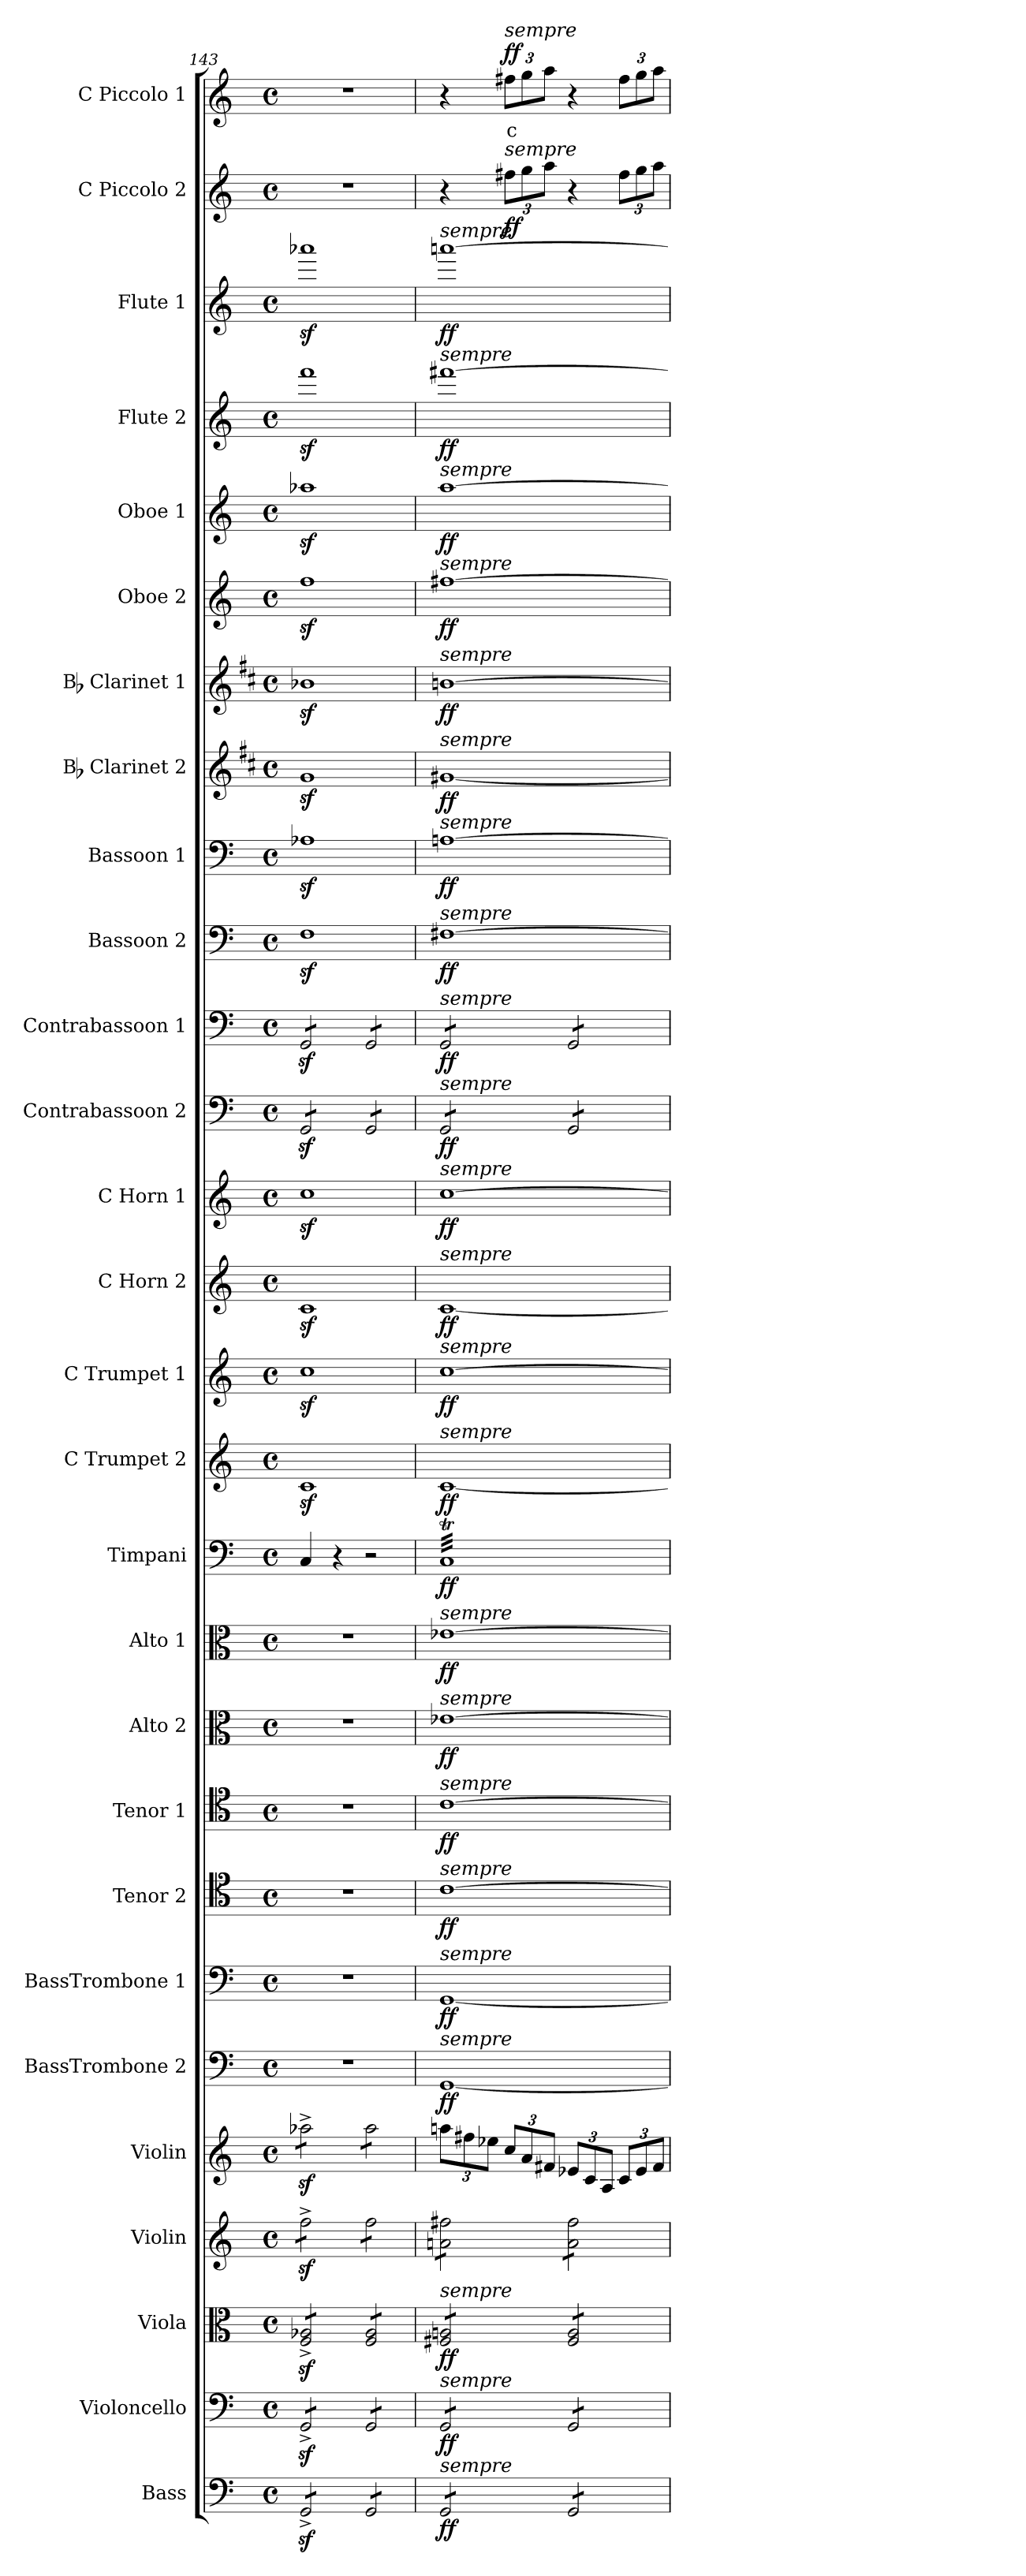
**kern	**dynam	**kern	**dynam	**kern	**dynam	**kern	**kern	**kern	**dynam	**kern	**dynam	**kern	**dynam	**kern	**dynam	**kern	**dynam	**kern	**dynam	**kern	**dynam	**kern	**dynam	**kern	**dynam	**kern	**dynam	**kern	**dynam	**kern	**dynam	**kern	**dynam	**kern	**dynam	**kern	**dynam	**kern	**dynam	**kern	**dynam	**kern	**dynam	**kern	**dynam	**kern	**dynam	**kern	**dynam	**kern	**dynam	**kern	**text	**dynam
*part28	*part28	*part27	*part27	*part26	*part26	*part25	*part24	*part23	*part23	*part22	*part22	*part21	*part21	*part20	*part20	*part19	*part19	*part18	*part18	*part17	*part17	*part16	*part16	*part15	*part15	*part14	*part14	*part13	*part13	*part12	*part12	*part11	*part11	*part10	*part10	*part9	*part9	*part8	*part8	*part7	*part7	*part6	*part6	*part5	*part5	*part4	*part4	*part3	*part3	*part2	*part2	*part1	*part1	*part1
*staff28	*staff28	*staff27	*staff27	*staff26	*staff26	*staff25	*staff24	*staff23	*staff23	*staff22	*staff22	*staff21	*staff21	*staff20	*staff20	*staff19	*staff19	*staff18	*staff18	*staff17	*staff17	*staff16	*staff16	*staff15	*staff15	*staff14	*staff14	*staff13	*staff13	*staff12	*staff12	*staff11	*staff11	*staff10	*staff10	*staff9	*staff9	*staff8	*staff8	*staff7	*staff7	*staff6	*staff6	*staff5	*staff5	*staff4	*staff4	*staff3	*staff3	*staff2	*staff2	*staff1	*staff1	*staff1
*I"Bass	*	*I"Violoncello	*	*I"Viola	*	*I"Violin	*I"Violin	*I"BassTrombone 2	*	*I"BassTrombone 1	*	*I"Tenor 2	*	*I"Tenor 1	*	*I"Alto 2	*	*I"Alto 1	*	*I"Timpani	*	*I"C Trumpet 2	*	*I"C Trumpet 1	*	*I"C Horn 2	*	*I"C Horn 1	*	*I"Contrabassoon 2	*	*I"Contrabassoon 1	*	*I"Bassoon 2	*	*I"Bassoon 1	*	*I"Bb Clarinet 2	*	*I"Bb Clarinet 1	*	*I"Oboe 2	*	*I"Oboe 1	*	*I"Flute 2	*	*I"Flute 1	*	*I"C Piccolo 2	*	*I"C Piccolo 1	*	*
*I'B	*	*I'Vc	*	*I'Vla	*	*I'Vln	*I'Vln	*I'BTrb 2	*	*I'BTrb 1	*	*I'T 2	*	*I'T 1	*	*I'A 2	*	*I'A 1	*	*I'Timp	*	*I'Tpt 2	*	*I'Tpt 1	*	*I'Hn 2	*	*I'Hn 1	*	*I'C Bsn 2	*	*I'C Bsn 1	*	*I'Bsn 2	*	*I'Bsn 1	*	*I'Cl 2	*	*I'Cl 1	*	*I'Ob 2	*	*I'Ob 1	*	*I'Fl 2	*	*I'Fl 1	*	*I'Picc 2	*	*I'Picc 1	*	*
*clefF4	*	*clefF4	*	*clefC3	*	*clefG2	*clefG2	*clefF4	*	*clefF4	*	*clefC4	*	*clefC4	*	*clefC3	*	*clefC3	*	*clefF4	*	*clefG2	*	*clefG2	*	*clefG2	*	*clefG2	*	*clefF4	*	*clefF4	*	*clefF4	*	*clefF4	*	*clefG2	*	*clefG2	*	*clefG2	*	*clefG2	*	*clefG2	*	*clefG2	*	*clefG2	*	*clefG2	*	*
*ITrd7c12	*	*	*	*	*	*	*	*	*	*	*	*	*	*	*	*	*	*	*	*	*	*	*	*	*	*ITrd7c12	*	*ITrd7c12	*	*ITrd7c12	*	*ITrd7c12	*	*	*	*	*	*ITrd1c2	*	*ITrd1c2	*	*	*	*	*	*	*	*	*	*ITrd-7c-12	*	*ITrd-7c-12	*	*
*k[]	*	*k[]	*	*k[]	*	*k[]	*k[]	*k[]	*	*k[]	*	*k[]	*	*k[]	*	*k[]	*	*k[]	*	*k[]	*	*k[]	*	*k[]	*	*k[]	*	*k[]	*	*k[]	*	*k[]	*	*k[]	*	*k[]	*	*k[]	*	*k[]	*	*k[]	*	*k[]	*	*k[]	*	*k[]	*	*k[]	*	*k[]	*	*
*M4/4	*	*M4/4	*	*M4/4	*	*M4/4	*M4/4	*M4/4	*	*M4/4	*	*M4/4	*	*M4/4	*	*M4/4	*	*M4/4	*	*M4/4	*	*M4/4	*	*M4/4	*	*M4/4	*	*M4/4	*	*M4/4	*	*M4/4	*	*M4/4	*	*M4/4	*	*M4/4	*	*M4/4	*	*M4/4	*	*M4/4	*	*M4/4	*	*M4/4	*	*M4/4	*	*M4/4	*	*
*met(c)	*	*met(c)	*	*met(c)	*	*met(c)	*met(c)	*met(c)	*	*met(c)	*	*met(c)	*	*met(c)	*	*met(c)	*	*met(c)	*	*met(c)	*	*met(c)	*	*met(c)	*	*met(c)	*	*met(c)	*	*met(c)	*	*met(c)	*	*met(c)	*	*met(c)	*	*met(c)	*	*met(c)	*	*met(c)	*	*met(c)	*	*met(c)	*	*met(c)	*	*met(c)	*	*met(c)	*	*
=143	=143	=143	=143	=143	=143	=143	=143	=143	=143	=143	=143	=143	=143	=143	=143	=143	=143	=143	=143	=143	=143	=143	=143	=143	=143	=143	=143	=143	=143	=143	=143	=143	=143	=143	=143	=143	=143	=143	=143	=143	=143	=143	=143	=143	=143	=143	=143	=143	=143	=143	=143	=143	=143	=143
*tremolo	*	*	*	*	*	*	*	*	*	*	*	*	*	*	*	*	*	*	*	*	*	*	*	*	*	*	*	*	*	*	*	*	*	*	*	*	*	*	*	*	*	*	*	*	*	*	*	*	*	*	*	*	*	*
*	*	*tremolo	*	*	*	*	*	*	*	*	*	*	*	*	*	*	*	*	*	*	*	*	*	*	*	*	*	*	*	*	*	*	*	*	*	*	*	*	*	*	*	*	*	*	*	*	*	*	*	*	*	*	*	*
*	*	*	*	*tremolo	*	*	*	*	*	*	*	*	*	*	*	*	*	*	*	*	*	*	*	*	*	*	*	*	*	*	*	*	*	*	*	*	*	*	*	*	*	*	*	*	*	*	*	*	*	*	*	*	*	*
*	*	*	*	*	*	*tremolo	*	*	*	*	*	*	*	*	*	*	*	*	*	*	*	*	*	*	*	*	*	*	*	*	*	*	*	*	*	*	*	*	*	*	*	*	*	*	*	*	*	*	*	*	*	*	*	*
*	*	*	*	*	*	*	*tremolo	*	*	*	*	*	*	*	*	*	*	*	*	*	*	*	*	*	*	*	*	*	*	*	*	*	*	*	*	*	*	*	*	*	*	*	*	*	*	*	*	*	*	*	*	*	*	*
*	*	*	*	*	*	*	*	*	*	*	*	*	*	*	*	*	*	*	*	*	*	*	*	*	*	*	*	*	*	*tremolo	*	*	*	*	*	*	*	*	*	*	*	*	*	*	*	*	*	*	*	*	*	*	*	*
*	*	*	*	*	*	*	*	*	*	*	*	*	*	*	*	*	*	*	*	*	*	*	*	*	*	*	*	*	*	*	*	*tremolo	*	*	*	*	*	*	*	*	*	*	*	*	*	*	*	*	*	*	*	*	*	*
12GGGz<^L	.	12GGz<^L	.	12F/z<^ 12A-X/z<^L	.	12ffz<^L	12aa-Xz<^L	1r	.	1r	.	1r	.	1r	.	1r	.	1r	.	4C	.	1cz<	.	1ccz<	.	1Cz<	.	1cz<	.	12GGGz<L	.	12GGGz<L	.	1Fz<	.	1A-Xz<	.	1fz<	.	1a-Xz<	.	1ffz<	.	1aa-Xz<	.	1fffz<	.	1aaa-Xz<	.	1r	.	1r	.	.
12GGGz<^	.	12GGz<^	.	12F/z<^ 12A-X/z<^	.	12ffz<^	12aa-Xz<^	.	.	.	.	.	.	.	.	.	.	.	.	.	.	.	.	.	.	.	.	.	.	12GGGz<	.	12GGGz<	.	.	.	.	.	.	.	.	.	.	.	.	.	.	.	.	.	.	.	.	.	.
12GGGz<^	.	12GGz<^	.	12F/z<^ 12A-X/z<^	.	12ffz<^	12aa-Xz<^	.	.	.	.	.	.	.	.	.	.	.	.	.	.	.	.	.	.	.	.	.	.	12GGGz<	.	12GGGz<	.	.	.	.	.	.	.	.	.	.	.	.	.	.	.	.	.	.	.	.	.	.
12GGGz<^	.	12GGz<^	.	12F/z<^ 12A-X/z<^	.	12ffz<^	12aa-Xz<^	.	.	.	.	.	.	.	.	.	.	.	.	4r	.	.	.	.	.	.	.	.	.	12GGGz<	.	12GGGz<	.	.	.	.	.	.	.	.	.	.	.	.	.	.	.	.	.	.	.	.	.	.
12GGGz<^	.	12GGz<^	.	12F/z<^ 12A-X/z<^	.	12ffz<^	12aa-Xz<^	.	.	.	.	.	.	.	.	.	.	.	.	.	.	.	.	.	.	.	.	.	.	12GGGz<	.	12GGGz<	.	.	.	.	.	.	.	.	.	.	.	.	.	.	.	.	.	.	.	.	.	.
12GGGz<^J	.	12GGz<^J	.	12F/z<^ 12A-X/z<^J	.	12ffz<^J	12aa-Xz<^J	.	.	.	.	.	.	.	.	.	.	.	.	.	.	.	.	.	.	.	.	.	.	12GGGz<J	.	12GGGz<J	.	.	.	.	.	.	.	.	.	.	.	.	.	.	.	.	.	.	.	.	.	.
12GGGL	.	12GGL	.	12F/ 12A-/L	.	12ffL	12aa-L	.	.	.	.	.	.	.	.	.	.	.	.	2r	.	.	.	.	.	.	.	.	.	12GGGL	.	12GGGL	.	.	.	.	.	.	.	.	.	.	.	.	.	.	.	.	.	.	.	.	.	.
12GGG	.	12GG	.	12F/ 12A-/	.	12ff	12aa-	.	.	.	.	.	.	.	.	.	.	.	.	.	.	.	.	.	.	.	.	.	.	12GGG	.	12GGG	.	.	.	.	.	.	.	.	.	.	.	.	.	.	.	.	.	.	.	.	.	.
12GGG	.	12GG	.	12F/ 12A-/	.	12ff	12aa-	.	.	.	.	.	.	.	.	.	.	.	.	.	.	.	.	.	.	.	.	.	.	12GGG	.	12GGG	.	.	.	.	.	.	.	.	.	.	.	.	.	.	.	.	.	.	.	.	.	.
12GGG	.	12GG	.	12F/ 12A-/	.	12ff	12aa-	.	.	.	.	.	.	.	.	.	.	.	.	.	.	.	.	.	.	.	.	.	.	12GGG	.	12GGG	.	.	.	.	.	.	.	.	.	.	.	.	.	.	.	.	.	.	.	.	.	.
12GGG	.	12GG	.	12F/ 12A-/	.	12ff	12aa-	.	.	.	.	.	.	.	.	.	.	.	.	.	.	.	.	.	.	.	.	.	.	12GGG	.	12GGG	.	.	.	.	.	.	.	.	.	.	.	.	.	.	.	.	.	.	.	.	.	.
12GGGJ	.	12GGJ	.	12F/ 12A-/J	.	12ffJ	12aa-J	.	.	.	.	.	.	.	.	.	.	.	.	.	.	.	.	.	.	.	.	.	.	12GGGJ	.	12GGGJ	.	.	.	.	.	.	.	.	.	.	.	.	.	.	.	.	.	.	.	.	.	.
*	*	*	*	*	*	*	*Xtremolo	*	*	*	*	*	*	*	*	*	*	*	*	*	*	*	*	*	*	*	*	*	*	*	*	*	*	*	*	*	*	*	*	*	*	*	*	*	*	*	*	*	*	*	*	*	*	*
=144	=144	=144	=144	=144	=144	=144	=144	=144	=144	=144	=144	=144	=144	=144	=144	=144	=144	=144	=144	=144	=144	=144	=144	=144	=144	=144	=144	=144	=144	=144	=144	=144	=144	=144	=144	=144	=144	=144	=144	=144	=144	=144	=144	=144	=144	=144	=144	=144	=144	=144	=144	=144	=144	=144
*	*	*	*	*	*	*	*Xbrackettup	*	*	*	*	*	*	*	*	*	*	*	*	*	*	*	*	*	*	*	*	*	*	*	*	*	*	*	*	*	*	*	*	*	*	*	*	*	*	*	*	*	*	*	*	*	*	*
!	!	!	!	!	!	!	!	!	!	!	!	!	!	!	!	!	!	!	!	!	!	!	!	!	!	!	!	!	!	!	!	!	!	!	!	!	!	!	!	!	!	!	!	!	!	!	!	!LO:TX:a:i:t=sempre	!	!	!	!	!	!
!	!	!	!	!	!	!	!	!	!	!	!	!	!	!	!	!	!	!	!	!	!	!	!	!	!	!	!	!	!	!	!	!	!	!	!	!	!	!	!	!	!	!	!	!	!	!LO:TX:a:i:t=sempre	!	!	!	!	!	!	!	!
!	!	!	!	!	!	!	!	!	!	!	!	!	!	!	!	!	!	!	!	!	!	!	!	!	!	!	!	!	!	!	!	!	!	!	!	!	!	!	!	!	!	!	!	!LO:TX:a:i:t=sempre	!	!	!	!	!	!	!	!	!	!
!	!	!	!	!	!	!	!	!	!	!	!	!	!	!	!	!	!	!	!	!	!	!	!	!	!	!	!	!	!	!	!	!	!	!	!	!	!	!	!	!	!	!LO:TX:a:i:t=sempre	!	!	!	!	!	!	!	!	!	!	!	!
!	!	!	!	!	!	!	!	!	!	!	!	!	!	!	!	!	!	!	!	!	!	!	!	!	!	!	!	!	!	!	!	!	!	!	!	!	!	!	!	!LO:TX:a:i:t=sempre	!	!	!	!	!	!	!	!	!	!	!	!	!	!
!	!	!	!	!	!	!	!	!	!	!	!	!	!	!	!	!	!	!	!	!	!	!	!	!	!	!	!	!	!	!	!	!	!	!	!	!	!	!LO:TX:a:i:t=sempre	!	!	!	!	!	!	!	!	!	!	!	!	!	!	!	!
!	!	!	!	!	!	!	!	!	!	!	!	!	!	!	!	!	!	!	!	!	!	!	!	!	!	!	!	!	!	!	!	!	!	!	!	!LO:TX:a:i:t=sempre	!	!	!	!	!	!	!	!	!	!	!	!	!	!	!	!	!	!
!	!	!	!	!	!	!	!	!	!	!	!	!	!	!	!	!	!	!	!	!	!	!	!	!	!	!	!	!	!	!	!	!	!	!LO:TX:a:i:t=sempre	!	!	!	!	!	!	!	!	!	!	!	!	!	!	!	!	!	!	!	!
!	!	!	!	!	!	!	!	!	!	!	!	!	!	!	!	!	!	!	!	!	!	!	!	!	!	!	!	!	!	!	!	!LO:TX:a:i:t=sempre	!	!	!	!	!	!	!	!	!	!	!	!	!	!	!	!	!	!	!	!	!	!
!	!	!	!	!	!	!	!	!	!	!	!	!	!	!	!	!	!	!	!	!	!	!	!	!	!	!	!	!	!	!LO:TX:a:i:t=sempre	!	!	!	!	!	!	!	!	!	!	!	!	!	!	!	!	!	!	!	!	!	!	!	!
!	!	!	!	!	!	!	!	!	!	!	!	!	!	!	!	!	!	!	!	!	!	!	!	!	!	!	!	!LO:TX:a:i:t=sempre	!	!	!	!	!	!	!	!	!	!	!	!	!	!	!	!	!	!	!	!	!	!	!	!	!	!
!	!	!	!	!	!	!	!	!	!	!	!	!	!	!	!	!	!	!	!	!	!	!	!	!	!	!LO:TX:a:i:t=sempre	!	!	!	!	!	!	!	!	!	!	!	!	!	!	!	!	!	!	!	!	!	!	!	!	!	!	!	!
!	!	!	!	!	!	!	!	!	!	!	!	!	!	!	!	!	!	!	!	!	!	!	!	!LO:TX:a:i:t=sempre	!	!	!	!	!	!	!	!	!	!	!	!	!	!	!	!	!	!	!	!	!	!	!	!	!	!	!	!	!	!
!	!	!	!	!	!	!	!	!	!	!	!	!	!	!	!	!	!	!	!	!	!	!LO:TX:a:i:t=sempre	!	!	!	!	!	!	!	!	!	!	!	!	!	!	!	!	!	!	!	!	!	!	!	!	!	!	!	!	!	!	!	!
!	!	!	!	!	!	!	!	!	!	!	!	!	!	!	!	!	!	!	!	!LO:TX:a:i:t=sempre	!	!	!	!	!	!	!	!	!	!	!	!	!	!	!	!	!	!	!	!	!	!	!	!	!	!	!	!	!	!	!	!	!	!
!	!	!	!	!	!	!	!	!	!	!	!	!	!	!	!	!	!	!LO:TX:a:i:t=sempre	!	!	!	!	!	!	!	!	!	!	!	!	!	!	!	!	!	!	!	!	!	!	!	!	!	!	!	!	!	!	!	!	!	!	!	!
!	!	!	!	!	!	!	!	!	!	!	!	!	!	!	!	!LO:TX:a:i:t=sempre	!	!	!	!	!	!	!	!	!	!	!	!	!	!	!	!	!	!	!	!	!	!	!	!	!	!	!	!	!	!	!	!	!	!	!	!	!	!
!	!	!	!	!	!	!	!	!	!	!	!	!	!	!LO:TX:a:i:t=sempre	!	!	!	!	!	!	!	!	!	!	!	!	!	!	!	!	!	!	!	!	!	!	!	!	!	!	!	!	!	!	!	!	!	!	!	!	!	!	!	!
!	!	!	!	!	!	!	!	!	!	!	!	!LO:TX:a:i:t=sempre	!	!	!	!	!	!	!	!	!	!	!	!	!	!	!	!	!	!	!	!	!	!	!	!	!	!	!	!	!	!	!	!	!	!	!	!	!	!	!	!	!	!
!	!	!	!	!	!	!	!	!	!	!LO:TX:a:i:t=sempre	!	!	!	!	!	!	!	!	!	!	!	!	!	!	!	!	!	!	!	!	!	!	!	!	!	!	!	!	!	!	!	!	!	!	!	!	!	!	!	!	!	!	!	!
!	!	!	!	!	!	!	!	!LO:TX:a:i:t=sempre	!	!	!	!	!	!	!	!	!	!	!	!	!	!	!	!	!	!	!	!	!	!	!	!	!	!	!	!	!	!	!	!	!	!	!	!	!	!	!	!	!	!	!	!	!	!
!	!	!	!	!LO:TX:a:i:t=sempre	!	!	!	!	!	!	!	!	!	!	!	!	!	!	!	!	!	!	!	!	!	!	!	!	!	!	!	!	!	!	!	!	!	!	!	!	!	!	!	!	!	!	!	!	!	!	!	!	!	!
!	!	!LO:TX:a:i:t=sempre	!	!	!	!	!	!	!	!	!	!	!	!	!	!	!	!	!	!	!	!	!	!	!	!	!	!	!	!	!	!	!	!	!	!	!	!	!	!	!	!	!	!	!	!	!	!	!	!	!	!	!	!
!LO:TX:a:i:t=sempre	!	!	!	!	!	!	!	!	!	!	!	!	!	!	!	!	!	!	!	!	!	!	!	!	!	!	!	!	!	!	!	!	!	!	!	!	!	!	!	!	!	!	!	!	!	!	!	!	!	!	!	!	!	!
!	!LO:DY:b	!	!LO:DY:b	!	!LO:DY:b	!	!	!	!LO:DY:b	!	!LO:DY:b	!	!LO:DY:b	!	!LO:DY:b	!	!LO:DY:b	!	!LO:DY:b	!	!LO:DY:b	!	!LO:DY:b	!	!LO:DY:b	!	!LO:DY:b	!	!LO:DY:b	!	!LO:DY:b	!	!LO:DY:b	!	!LO:DY:b	!	!LO:DY:b	!	!LO:DY:b	!	!LO:DY:b	!	!LO:DY:b	!	!LO:DY:b	!	!LO:DY:b	!	!LO:DY:b	!	!	!	!	!
*	*	*	*	*	*	*	*	*	*	*	*	*	*	*	*	*	*	*	*	*tremolo	*	*	*	*	*	*	*	*	*	*	*	*	*	*	*	*	*	*	*	*	*	*	*	*	*	*	*	*	*	*	*	*	*	*
12GGGL	ff	12GGL	ff	12F#X/ 12An/L	ff	12an\ 12ff#X\L	12aanL	[1GG	ff	[1GG	ff	[1c	ff	[1c	ff	[1e-X	ff	[1e-X	ff	32CTLLL	ff	[1c	ff	[1cc	ff	[1C	ff	[1c	ff	12GGGL	ff	12GGGL	ff	[1F#X	ff	[1An	ff	[1f#X	ff	[1an	ff	[1ff#X	ff	[1aa	ff	[1fff#X	ff	[1aaan	ff	4r	.	4r	.	.
.	.	.	.	.	.	.	.	.	.	.	.	.	.	.	.	.	.	.	.	32CT	.	.	.	.	.	.	.	.	.	.	.	.	.	.	.	.	.	.	.	.	.	.	.	.	.	.	.	.	.	.	.	.	.	.
.	.	.	.	.	.	.	.	.	.	.	.	.	.	.	.	.	.	.	.	32CT	.	.	.	.	.	.	.	.	.	.	.	.	.	.	.	.	.	.	.	.	.	.	.	.	.	.	.	.	.	.	.	.	.	.
12GGG	.	12GG	.	12F#X/ 12An/	.	12an\ 12ff#X\	12ff#X	.	.	.	.	.	.	.	.	.	.	.	.	.	.	.	.	.	.	.	.	.	.	12GGG	.	12GGG	.	.	.	.	.	.	.	.	.	.	.	.	.	.	.	.	.	.	.	.	.	.
.	.	.	.	.	.	.	.	.	.	.	.	.	.	.	.	.	.	.	.	32CT	.	.	.	.	.	.	.	.	.	.	.	.	.	.	.	.	.	.	.	.	.	.	.	.	.	.	.	.	.	.	.	.	.	.
.	.	.	.	.	.	.	.	.	.	.	.	.	.	.	.	.	.	.	.	32CT	.	.	.	.	.	.	.	.	.	.	.	.	.	.	.	.	.	.	.	.	.	.	.	.	.	.	.	.	.	.	.	.	.	.
.	.	.	.	.	.	.	.	.	.	.	.	.	.	.	.	.	.	.	.	32CT	.	.	.	.	.	.	.	.	.	.	.	.	.	.	.	.	.	.	.	.	.	.	.	.	.	.	.	.	.	.	.	.	.	.
12GGG	.	12GG	.	12F#X/ 12An/	.	12an\ 12ff#X\	12ee-XJ	.	.	.	.	.	.	.	.	.	.	.	.	.	.	.	.	.	.	.	.	.	.	12GGG	.	12GGG	.	.	.	.	.	.	.	.	.	.	.	.	.	.	.	.	.	.	.	.	.	.
.	.	.	.	.	.	.	.	.	.	.	.	.	.	.	.	.	.	.	.	32CT	.	.	.	.	.	.	.	.	.	.	.	.	.	.	.	.	.	.	.	.	.	.	.	.	.	.	.	.	.	.	.	.	.	.
.	.	.	.	.	.	.	.	.	.	.	.	.	.	.	.	.	.	.	.	32CT	.	.	.	.	.	.	.	.	.	.	.	.	.	.	.	.	.	.	.	.	.	.	.	.	.	.	.	.	.	.	.	.	.	.
*	*	*	*	*	*	*	*	*	*	*	*	*	*	*	*	*	*	*	*	*	*	*	*	*	*	*	*	*	*	*	*	*	*	*	*	*	*	*	*	*	*	*	*	*	*	*	*	*	*	*Xbrackettup	*	*Xbrackettup	*	*
!	!	!	!	!	!	!	!	!	!	!	!	!	!	!	!	!	!	!	!	!	!	!	!	!	!	!	!	!	!	!	!	!	!	!	!	!	!	!	!	!	!	!	!	!	!	!	!	!	!	!	!	!LO:TX:a:i:t=sempre	!	!
!	!	!	!	!	!	!	!	!	!	!	!	!	!	!	!	!	!	!	!	!	!	!	!	!	!	!	!	!	!	!	!	!	!	!	!	!	!	!	!	!	!	!	!	!	!	!	!	!	!	!LO:TX:a:i:t=sempre	!	!	!	!
!	!	!	!	!	!	!	!	!	!	!	!	!	!	!	!	!	!	!	!	!	!	!	!	!	!	!	!	!	!	!	!	!	!	!	!	!	!	!	!	!	!	!	!	!	!	!	!	!	!	!	!LO:DY:b	!	!LO:LY:b	!LO:DY:b
12GGG	.	12GG	.	12F#X/ 12An/	.	12an\ 12ff#X\	12ccL	.	.	.	.	.	.	.	.	.	.	.	.	32CT	.	.	.	.	.	.	.	.	.	12GGG	.	12GGG	.	.	.	.	.	.	.	.	.	.	.	.	.	.	.	.	.	12fff#XL	ff	12fff#XL	c	ff
.	.	.	.	.	.	.	.	.	.	.	.	.	.	.	.	.	.	.	.	32CT	.	.	.	.	.	.	.	.	.	.	.	.	.	.	.	.	.	.	.	.	.	.	.	.	.	.	.	.	.	.	.	.	.	.
.	.	.	.	.	.	.	.	.	.	.	.	.	.	.	.	.	.	.	.	32CT	.	.	.	.	.	.	.	.	.	.	.	.	.	.	.	.	.	.	.	.	.	.	.	.	.	.	.	.	.	.	.	.	.	.
12GGG	.	12GG	.	12F#X/ 12An/	.	12an\ 12ff#X\	12a	.	.	.	.	.	.	.	.	.	.	.	.	.	.	.	.	.	.	.	.	.	.	12GGG	.	12GGG	.	.	.	.	.	.	.	.	.	.	.	.	.	.	.	.	.	12ggg	.	12ggg	.	.
.	.	.	.	.	.	.	.	.	.	.	.	.	.	.	.	.	.	.	.	32CT	.	.	.	.	.	.	.	.	.	.	.	.	.	.	.	.	.	.	.	.	.	.	.	.	.	.	.	.	.	.	.	.	.	.
.	.	.	.	.	.	.	.	.	.	.	.	.	.	.	.	.	.	.	.	32CT	.	.	.	.	.	.	.	.	.	.	.	.	.	.	.	.	.	.	.	.	.	.	.	.	.	.	.	.	.	.	.	.	.	.
.	.	.	.	.	.	.	.	.	.	.	.	.	.	.	.	.	.	.	.	32CT	.	.	.	.	.	.	.	.	.	.	.	.	.	.	.	.	.	.	.	.	.	.	.	.	.	.	.	.	.	.	.	.	.	.
12GGGJ	.	12GGJ	.	12F#X/ 12An/J	.	12an\ 12ff#X\J	12f#XJ	.	.	.	.	.	.	.	.	.	.	.	.	.	.	.	.	.	.	.	.	.	.	12GGGJ	.	12GGGJ	.	.	.	.	.	.	.	.	.	.	.	.	.	.	.	.	.	12aaaJ	.	12aaaJ	.	.
.	.	.	.	.	.	.	.	.	.	.	.	.	.	.	.	.	.	.	.	32CT	.	.	.	.	.	.	.	.	.	.	.	.	.	.	.	.	.	.	.	.	.	.	.	.	.	.	.	.	.	.	.	.	.	.
.	.	.	.	.	.	.	.	.	.	.	.	.	.	.	.	.	.	.	.	32CT	.	.	.	.	.	.	.	.	.	.	.	.	.	.	.	.	.	.	.	.	.	.	.	.	.	.	.	.	.	.	.	.	.	.
12GGGL	.	12GGL	.	12F#/ 12A/L	.	12a\ 12ff#\L	12e-XL	.	.	.	.	.	.	.	.	.	.	.	.	32CT	.	.	.	.	.	.	.	.	.	12GGGL	.	12GGGL	.	.	.	.	.	.	.	.	.	.	.	.	.	.	.	.	.	4r	.	4r	.	.
.	.	.	.	.	.	.	.	.	.	.	.	.	.	.	.	.	.	.	.	32CT	.	.	.	.	.	.	.	.	.	.	.	.	.	.	.	.	.	.	.	.	.	.	.	.	.	.	.	.	.	.	.	.	.	.
.	.	.	.	.	.	.	.	.	.	.	.	.	.	.	.	.	.	.	.	32CT	.	.	.	.	.	.	.	.	.	.	.	.	.	.	.	.	.	.	.	.	.	.	.	.	.	.	.	.	.	.	.	.	.	.
12GGG	.	12GG	.	12F#/ 12A/	.	12a\ 12ff#\	12c	.	.	.	.	.	.	.	.	.	.	.	.	.	.	.	.	.	.	.	.	.	.	12GGG	.	12GGG	.	.	.	.	.	.	.	.	.	.	.	.	.	.	.	.	.	.	.	.	.	.
.	.	.	.	.	.	.	.	.	.	.	.	.	.	.	.	.	.	.	.	32CT	.	.	.	.	.	.	.	.	.	.	.	.	.	.	.	.	.	.	.	.	.	.	.	.	.	.	.	.	.	.	.	.	.	.
.	.	.	.	.	.	.	.	.	.	.	.	.	.	.	.	.	.	.	.	32CT	.	.	.	.	.	.	.	.	.	.	.	.	.	.	.	.	.	.	.	.	.	.	.	.	.	.	.	.	.	.	.	.	.	.
.	.	.	.	.	.	.	.	.	.	.	.	.	.	.	.	.	.	.	.	32CT	.	.	.	.	.	.	.	.	.	.	.	.	.	.	.	.	.	.	.	.	.	.	.	.	.	.	.	.	.	.	.	.	.	.
12GGG	.	12GG	.	12F#/ 12A/	.	12a\ 12ff#\	12AJ	.	.	.	.	.	.	.	.	.	.	.	.	.	.	.	.	.	.	.	.	.	.	12GGG	.	12GGG	.	.	.	.	.	.	.	.	.	.	.	.	.	.	.	.	.	.	.	.	.	.
.	.	.	.	.	.	.	.	.	.	.	.	.	.	.	.	.	.	.	.	32CT	.	.	.	.	.	.	.	.	.	.	.	.	.	.	.	.	.	.	.	.	.	.	.	.	.	.	.	.	.	.	.	.	.	.
.	.	.	.	.	.	.	.	.	.	.	.	.	.	.	.	.	.	.	.	32CT	.	.	.	.	.	.	.	.	.	.	.	.	.	.	.	.	.	.	.	.	.	.	.	.	.	.	.	.	.	.	.	.	.	.
12GGG	.	12GG	.	12F#/ 12A/	.	12a\ 12ff#\	12cL	.	.	.	.	.	.	.	.	.	.	.	.	32CT	.	.	.	.	.	.	.	.	.	12GGG	.	12GGG	.	.	.	.	.	.	.	.	.	.	.	.	.	.	.	.	.	12fff#L	.	12fff#L	.	.
.	.	.	.	.	.	.	.	.	.	.	.	.	.	.	.	.	.	.	.	32CT	.	.	.	.	.	.	.	.	.	.	.	.	.	.	.	.	.	.	.	.	.	.	.	.	.	.	.	.	.	.	.	.	.	.
.	.	.	.	.	.	.	.	.	.	.	.	.	.	.	.	.	.	.	.	32CT	.	.	.	.	.	.	.	.	.	.	.	.	.	.	.	.	.	.	.	.	.	.	.	.	.	.	.	.	.	.	.	.	.	.
12GGG	.	12GG	.	12F#/ 12A/	.	12a\ 12ff#\	12e-	.	.	.	.	.	.	.	.	.	.	.	.	.	.	.	.	.	.	.	.	.	.	12GGG	.	12GGG	.	.	.	.	.	.	.	.	.	.	.	.	.	.	.	.	.	12ggg	.	12ggg	.	.
.	.	.	.	.	.	.	.	.	.	.	.	.	.	.	.	.	.	.	.	32CT	.	.	.	.	.	.	.	.	.	.	.	.	.	.	.	.	.	.	.	.	.	.	.	.	.	.	.	.	.	.	.	.	.	.
.	.	.	.	.	.	.	.	.	.	.	.	.	.	.	.	.	.	.	.	32CT	.	.	.	.	.	.	.	.	.	.	.	.	.	.	.	.	.	.	.	.	.	.	.	.	.	.	.	.	.	.	.	.	.	.
.	.	.	.	.	.	.	.	.	.	.	.	.	.	.	.	.	.	.	.	32CT	.	.	.	.	.	.	.	.	.	.	.	.	.	.	.	.	.	.	.	.	.	.	.	.	.	.	.	.	.	.	.	.	.	.
12GGGJ	.	12GGJ	.	12F#/ 12A/J	.	12a\ 12ff#\J	12f#J	.	.	.	.	.	.	.	.	.	.	.	.	.	.	.	.	.	.	.	.	.	.	12GGGJ	.	12GGGJ	.	.	.	.	.	.	.	.	.	.	.	.	.	.	.	.	.	12aaaJ	.	12aaaJ	.	.
*	*	*	*	*	*	*	*	*	*	*	*	*	*	*	*	*	*	*	*	*	*	*	*	*	*	*	*	*	*	*	*	*Xtremolo	*	*	*	*	*	*	*	*	*	*	*	*	*	*	*	*	*	*	*	*	*	*
*	*	*	*	*	*	*	*	*	*	*	*	*	*	*	*	*	*	*	*	*	*	*	*	*	*	*	*	*	*	*Xtremolo	*	*	*	*	*	*	*	*	*	*	*	*	*	*	*	*	*	*	*	*	*	*	*	*
*	*	*	*	*	*	*Xtremolo	*	*	*	*	*	*	*	*	*	*	*	*	*	*	*	*	*	*	*	*	*	*	*	*	*	*	*	*	*	*	*	*	*	*	*	*	*	*	*	*	*	*	*	*	*	*	*	*
*	*	*	*	*Xtremolo	*	*	*	*	*	*	*	*	*	*	*	*	*	*	*	*	*	*	*	*	*	*	*	*	*	*	*	*	*	*	*	*	*	*	*	*	*	*	*	*	*	*	*	*	*	*	*	*	*	*
*	*	*Xtremolo	*	*	*	*	*	*	*	*	*	*	*	*	*	*	*	*	*	*	*	*	*	*	*	*	*	*	*	*	*	*	*	*	*	*	*	*	*	*	*	*	*	*	*	*	*	*	*	*	*	*	*	*
*Xtremolo	*	*	*	*	*	*	*	*	*	*	*	*	*	*	*	*	*	*	*	*	*	*	*	*	*	*	*	*	*	*	*	*	*	*	*	*	*	*	*	*	*	*	*	*	*	*	*	*	*	*	*	*	*	*
.	.	.	.	.	.	.	.	.	.	.	.	.	.	.	.	.	.	.	.	32CT	.	.	.	.	.	.	.	.	.	.	.	.	.	.	.	.	.	.	.	.	.	.	.	.	.	.	.	.	.	.	.	.	.	.
.	.	.	.	.	.	.	.	.	.	.	.	.	.	.	.	.	.	.	.	32CTJJJ	.	.	.	.	.	.	.	.	.	.	.	.	.	.	.	.	.	.	.	.	.	.	.	.	.	.	.	.	.	.	.	.	.	.
*	*	*	*	*	*	*	*	*	*	*	*	*	*	*	*	*	*	*	*	*Xtremolo	*	*	*	*	*	*	*	*	*	*	*	*	*	*	*	*	*	*	*	*	*	*	*	*	*	*	*	*	*	*	*	*	*	*
=	=	=	=	=	=	=	=	=	=	=	=	=	=	=	=	=	=	=	=	=	=	=	=	=	=	=	=	=	=	=	=	=	=	=	=	=	=	=	=	=	=	=	=	=	=	=	=	=	=	=	=	=	=	=
*-	*-	*-	*-	*-	*-	*-	*-	*-	*-	*-	*-	*-	*-	*-	*-	*-	*-	*-	*-	*-	*-	*-	*-	*-	*-	*-	*-	*-	*-	*-	*-	*-	*-	*-	*-	*-	*-	*-	*-	*-	*-	*-	*-	*-	*-	*-	*-	*-	*-	*-	*-	*-	*-	*-
